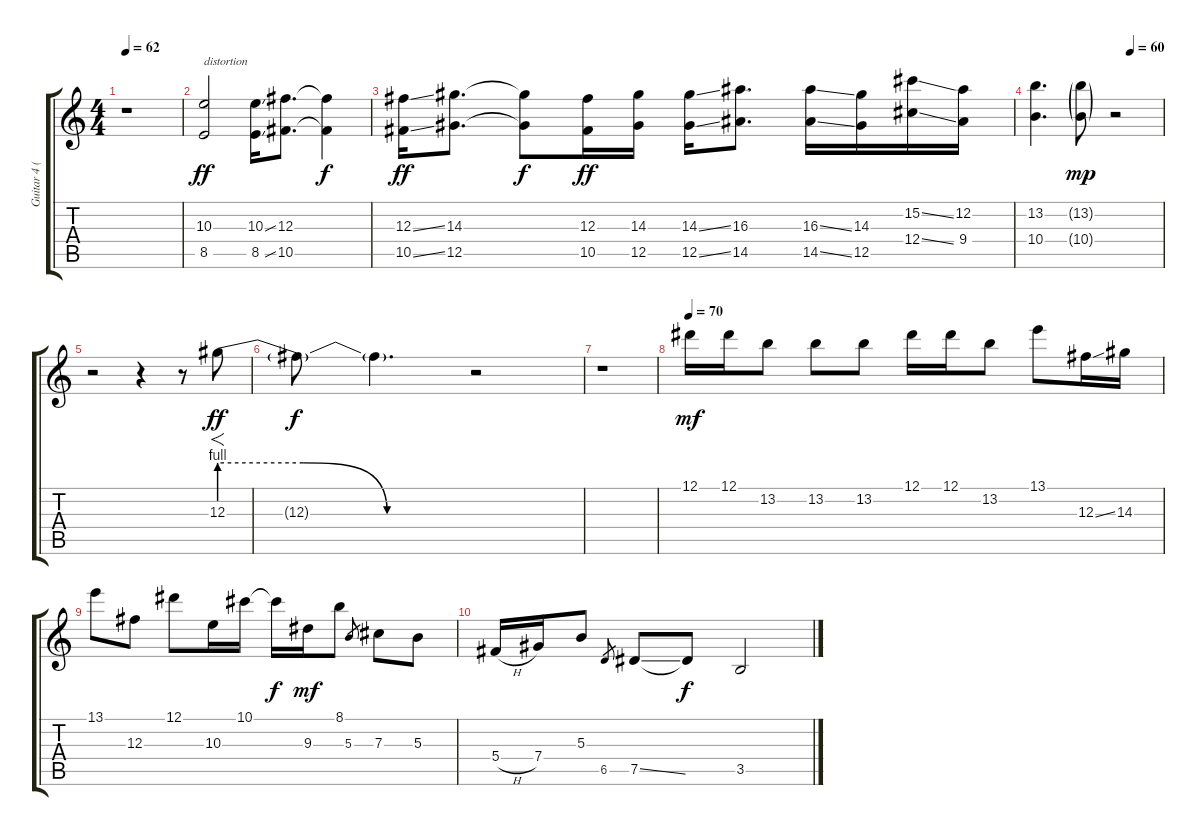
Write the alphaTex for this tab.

\track ("Guitar 4 (Slash)" "Guitar 4 (") {instrument electricguitarjazz}
\staff {score tabs}
\tuning (Eb4 Bb3 Gb3 Db3 Ab2 Eb2) {hide}
\ts (4 4)
\tempo 62
\clef g2
\ks c
r.1{dy mf} |
(10.3 8.5).2{txt "distortion" dy ff instrument overdrivenguitar} (10.3{ss} 8.5{ss}).16 (12.3 10.5).8{d} (12.3{t} 10.5{t}).4{dy f} |
(12.3{ss} 10.5{ss}).16{dy ff} (14.3 12.5).8{d} (14.3{t} 12.5{t}).8{dy f} (12.3 10.5).16{dy ff} (14.3 12.5).16 (14.3{ss} 12.5{ss}).16 (16.3 14.5).8{d} (16.3{ss} 14.5{ss}).16 (14.3 12.5).16 (15.2{ss} 12.4{ss}).16 (12.2 9.4).16 |
\tempo (60 0.75)
(13.2 10.4).4{d} (13.2{g} 10.4{g}).8{dy mp} r.2 |
r.2 r.4 r.8 12.3{be (custom 0 4 20 4 40 0 60 0)}.8{f dy ff instrument distortionguitar} |
12.3{t}.8{dy f} 12.3{t}.4{d} r.2 |
r.1 |
\tempo 70
12.1.16{dy mf instrument electricguitarjazz} 12.1.16 13.2.8 13.2.8 13.2.8 12.1.16 12.1.16 13.2.8 13.1.8 12.3{ss}.16 14.3.16 |
13.1.8 12.3.8 12.1.8 10.3.16 10.1.16 10.1{t}.16{dy f} 9.3.16{dy mf} 8.1.8 5.3.8{gr} 7.3.8 5.3.8 |
5.4{h}.16 7.4.16 5.3.8 6.5.8{gr} 7.5{ss}.8 7.5{t}.8{dy f} 3.5.2
